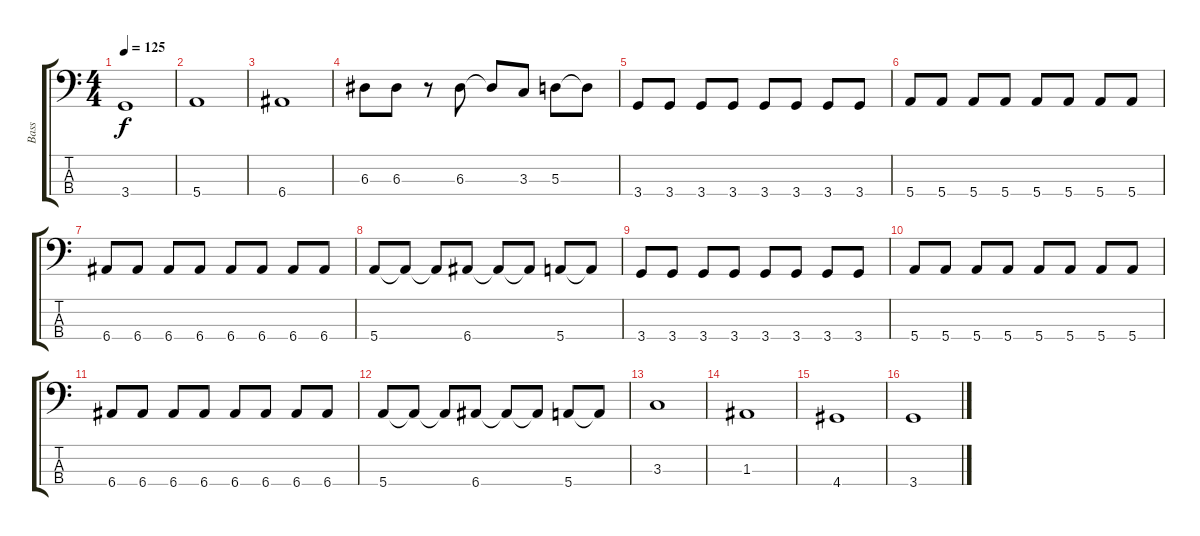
\track ("Bass" "Bass") {instrument electricbassfinger}
\staff {score tabs}
\tuning (G2 D2 A1 E1) {hide}
\ts (4 4)
\tempo 125
\clef f4
\ks c
3.4.1{dy f} |
5.4.1 |
6.4.1 |
6.3.8 6.3.8 r.8 6.3.8 6.3{t}.8 3.3.8 5.3.8 5.3{t}.8 |
3.4.8 3.4.8 3.4.8 3.4.8 3.4.8 3.4.8 3.4.8 3.4.8 |
5.4.8 5.4.8 5.4.8 5.4.8 5.4.8 5.4.8 5.4.8 5.4.8 |
6.4.8 6.4.8 6.4.8 6.4.8 6.4.8 6.4.8 6.4.8 6.4.8 |
5.4.8 5.4{t}.8 5.4{t}.8 6.4.8 6.4{t}.8 6.4{t}.8 5.4.8 5.4{t}.8 |
3.4.8 3.4.8 3.4.8 3.4.8 3.4.8 3.4.8 3.4.8 3.4.8 |
5.4.8 5.4.8 5.4.8 5.4.8 5.4.8 5.4.8 5.4.8 5.4.8 |
6.4.8 6.4.8 6.4.8 6.4.8 6.4.8 6.4.8 6.4.8 6.4.8 |
5.4.8 5.4{t}.8 5.4{t}.8 6.4.8 6.4{t}.8 6.4{t}.8 5.4.8 5.4{t}.8 |
3.3.1 |
1.3.1 |
4.4.1 |
3.4.1
